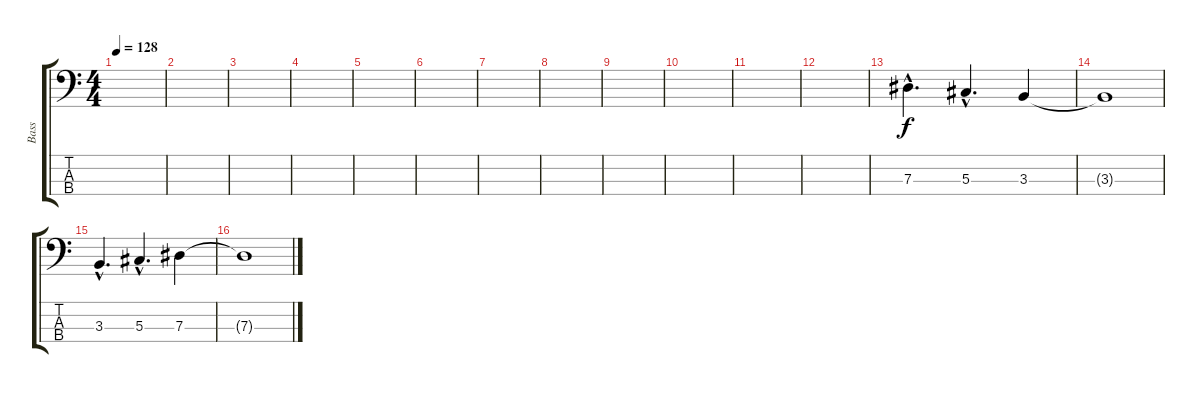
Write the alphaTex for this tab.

\track ("Bass" "Bass") {instrument electricbassfinger}
\staff {score tabs}
\tuning (Gb2 Db2 Ab1 Eb1) {hide}
\ts (4 4)
\tempo 128
\clef f4
\ks c
|
|
|
|
|
|
|
|
|
|
|
|
7.3{hac}.4{d} 5.3{hac}.4{d} 3.3.4 |
3.3{t}.1 |
3.3{hac}.4{d} 5.3{hac}.4{d} 7.3.4 |
7.3{t}.1
